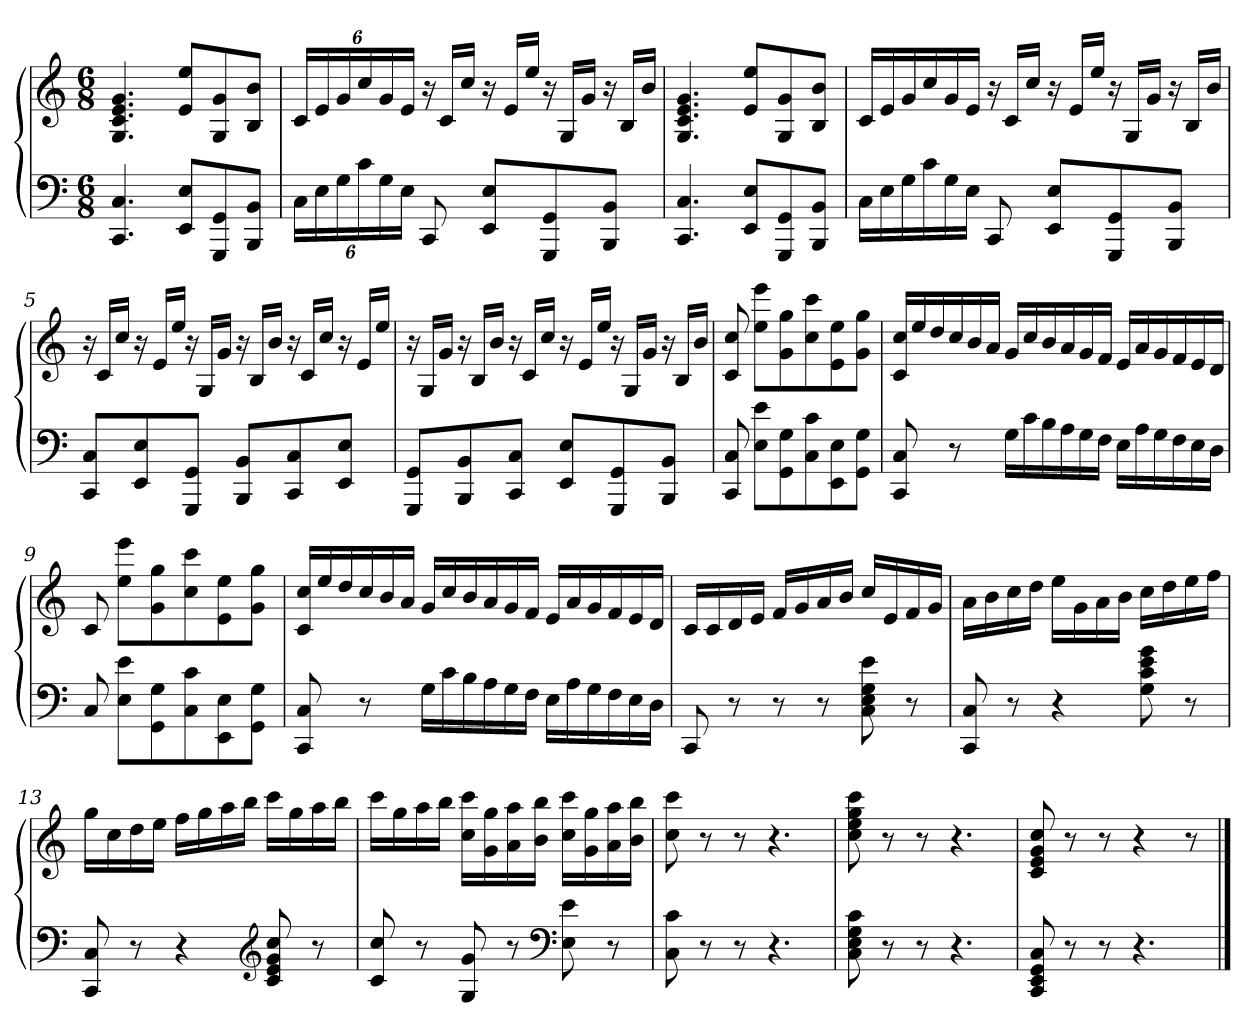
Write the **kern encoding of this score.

**kern	**kern
*part1	*part1
*staff2	*staff1
*clefF4	*clefG2
*k[]	*k[]
*C:	*C:
*M6/8	*M6/8
=1	=1
4.CC/ 4.C/	4.G/ 4.c/ 4.e/ 4.g/
8EE/ 8E/L	8e/ 8ee/L
8GGG/ 8GG/	8G/ 8g/
8BBB/ 8BB/J	8B/ 8b/J
=2	=2
24C\LL	24c/LL
24E\	24e/
24G\	24g/
24c\	24cc/
24G\	24g/
24E\JJ	24e/JJ
*	*Xtuplet
8CC/	24r
.	24c/LL
.	24cc/JJ
8EE/ 8E/L	24r
.	24e/LL
.	24ee/JJ
8GGG/ 8GG/	24r
.	24G/LL
.	24g/JJ
8BBB/ 8BB/J	24r
.	24B/LL
.	24b/JJ
=3	=3
4.CC/ 4.C/	4.G/ 4.c/ 4.e/ 4.g/
8EE/ 8E/L	8e/ 8ee/L
8GGG/ 8GG/	8G/ 8g/
8BBB/ 8BB/J	8B/ 8b/J
!!LO:LB:g=z
=4	=4
*Xtuplet	*
24C\LL	24c/LL
24E\	24e/
24G\	24g/
24c\	24cc/
24G\	24g/
24E\JJ	24e/JJ
8CC/	24r
.	24c/LL
.	24cc/JJ
8EE/ 8E/L	24r
.	24e/LL
.	24ee/JJ
8GGG/ 8GG/	24r
.	24G/LL
.	24g/JJ
8BBB/ 8BB/J	24r
.	24B/LL
.	24b/JJ
=5	=5
8CC/ 8C/L	24r
.	24c/LL
.	24cc/JJ
8EE/ 8E/	24r
.	24e/LL
.	24ee/JJ
8GGG/ 8GG/J	24r
.	24G/LL
.	24g/JJ
8BBB/ 8BB/L	24r
.	24B/LL
.	24b/JJ
8CC/ 8C/	24r
.	24c/LL
.	24cc/JJ
8EE/ 8E/J	24r
.	24e/LL
.	24ee/JJ
!!LO:LB:g=z
=6	=6
8GGG/ 8GG/L	24r
.	24G/LL
.	24g/JJ
8BBB/ 8BB/	24r
.	24B/LL
.	24b/JJ
8CC/ 8C/J	24r
.	24c/LL
.	24cc/JJ
8EE/ 8E/L	24r
.	24e/LL
.	24ee/JJ
8GGG/ 8GG/	24r
.	24G/LL
.	24g/JJ
8BBB/ 8BB/J	24r
.	24B/LL
.	24b/JJ
=7	=7
8CC/ 8C/	8c/ 8cc/
8E\ 8e\L	8ee\ 8eee\L
8GG\ 8G\	8g\ 8gg\
8C\ 8c\	8cc\ 8ccc\
8EE\ 8E\	8e\ 8ee\
8GG\ 8G\J	8g\ 8gg\J
=8	=8
8CC/ 8C/	24c/ 24cc/LL
.	24ee/
.	24dd/
8r	24cc/
.	24b/
.	24a/JJ
24G\LL	24g/LL
24c\	24cc/
24B\	24b/
24A\	24a/
24G\	24g/
24F\JJ	24f/JJ
24E\LL	24e/LL
24A\	24a/
24G\	24g/
24F\	24f/
24E\	24e/
24D\JJ	24d/JJ
!!LO:LB:g=z
=9	=9
8C/	8c/
8E\ 8e\L	8ee\ 8eee\L
8GG\ 8G\	8g\ 8gg\
8C\ 8c\	8cc\ 8ccc\
8EE\ 8E\	8e\ 8ee\
8GG\ 8G\J	8g\ 8gg\J
=10	=10
8CC/ 8C/	24c/ 24cc/LL
.	24ee/
.	24dd/
8r	24cc/
.	24b/
.	24a/JJ
24G\LL	24g/LL
24c\	24cc/
24B\	24b/
24A\	24a/
24G\	24g/
24F\JJ	24f/JJ
24E\LL	24e/LL
24A\	24a/
24G\	24g/
24F\	24f/
24E\	24e/
24D\JJ	24d/JJ
=11	=11
8CC/	16c/LL
.	16c/
8r	16d/
.	16e/JJ
8r	16f/LL
.	16g/
8r	16a/
.	16b/JJ
8C\ 8E\ 8G\ 8e\	16cc/LL
.	16e/
8r	16f/
.	16g/JJ
!!LO:PB:g=z
=12	=12
8CC/ 8C/	16a\LL
.	16b\
8r	16cc\
.	16dd\JJ
4r	16ee\LL
.	16g\
.	16a\
.	16b\JJ
8G\ 8c\ 8e\ 8g\	16cc\LL
.	16dd\
8r	16ee\
.	16ff\JJ
=13	=13
8CC/ 8C/	16gg\LL
.	16cc\
8r	16dd\
.	16ee\JJ
4r	16ff\LL
.	16gg\
.	16aa\
.	16bb\JJ
*clefG2	*
8c/ 8e/ 8g/ 8cc/	16ccc\LL
.	16gg\
8r	16aa\
.	16bb\JJ
!!LO:LB:g=z
=14	=14
8c/ 8cc/	16ccc\LL
.	16gg\
8r	16aa\
.	16bb\JJ
8G/ 8g/	16cc\ 16ccc\LL
.	16g\ 16gg\
8r	16a\ 16aa\
.	16b\ 16bb\JJ
*clefF4	*
8E\ 8e\	16cc\ 16ccc\LL
.	16g\ 16gg\
8r	16a\ 16aa\
.	16b\ 16bb\JJ
=15	=15
8C\ 8c\	8cc\ 8ccc\
8r	8r
8r	8r
4.r	4.r
=16	=16
8C\ 8E\ 8G\ 8c\	8cc\ 8ee\ 8gg\ 8ccc\
8r	8r
8r	8r
4.r	4.r
=17	=17
8CC/ 8EE/ 8GG/ 8C/	8c/ 8e/ 8g/ 8cc/
8r	8r
8r	8r
4.r	4r
.	8r
==	==
*-	*-
